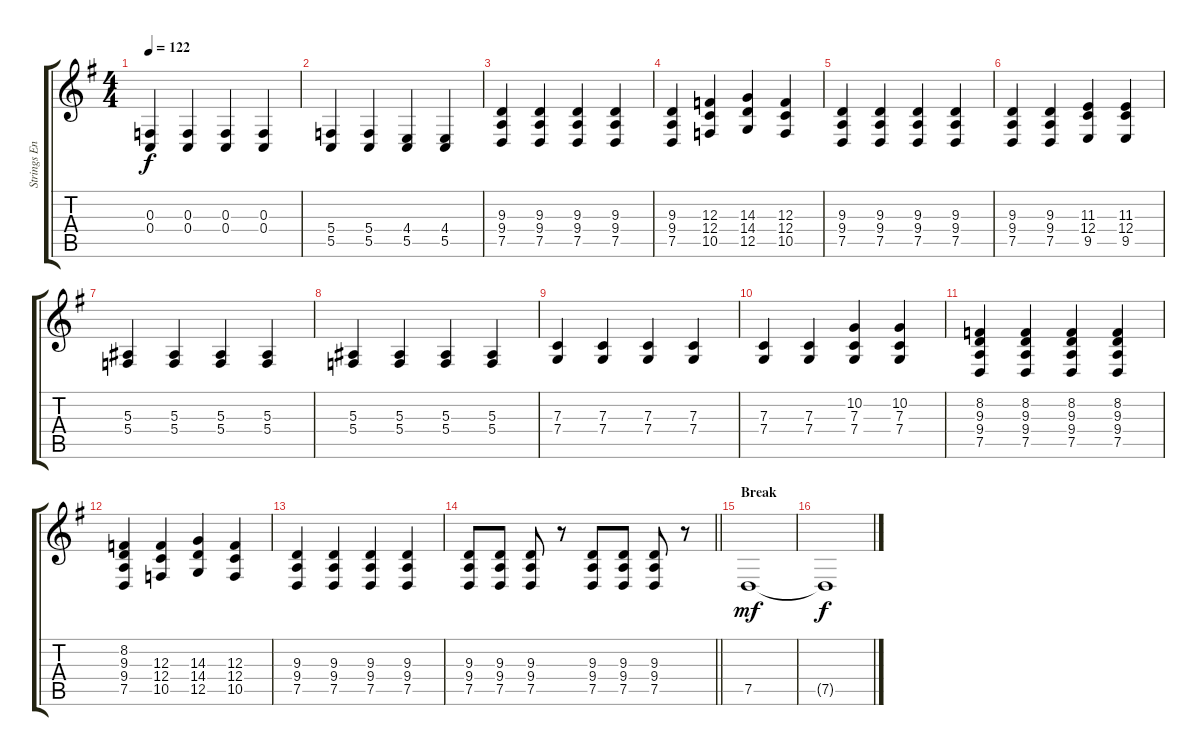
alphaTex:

\track ("Strings Ensemble " "Strings En") {instrument stringensemble1}
\staff {score tabs}
\tuning (D4 A3 F3 C3 G2 D2) {hide}
\ts (4 4)
\tempo 122
\clef g2
\ks g
(0.3 0.4).4{dy f} (0.3 0.4).4 (0.3 0.4).4 (0.3 0.4).4 |
(5.4 5.5).4 (5.4 5.5).4 (4.4 5.5).4 (4.4 5.5).4 |
(9.3 9.4 7.5).4 (9.3 9.4 7.5).4 (9.3 9.4 7.5).4 (9.3 9.4 7.5).4 |
(9.3 9.4 7.5).4 (12.3 12.4 10.5).4 (14.3 14.4 12.5).4 (12.3 12.4 10.5).4 |
(9.3 9.4 7.5).4 (9.3 9.4 7.5).4 (9.3 9.4 7.5).4 (9.3 9.4 7.5).4 |
(9.3 9.4 7.5).4 (9.3 9.4 7.5).4 (11.3 12.4 9.5).4 (11.3 12.4 9.5).4 |
(5.3 5.4).4 (5.3 5.4).4 (5.3 5.4).4 (5.3 5.4).4 |
(5.3 5.4).4 (5.3 5.4).4 (5.3 5.4).4 (5.3 5.4).4 |
(7.3 7.4).4 (7.3 7.4).4 (7.3 7.4).4 (7.3 7.4).4 |
(7.3 7.4).4 (7.3 7.4).4 (10.2 7.3 7.4).4 (10.2 7.3 7.4).4 |
(8.2 9.3 9.4 7.5).4 (8.2 9.3 9.4 7.5).4 (8.2 9.3 9.4 7.5).4 (8.2 9.3 9.4 7.5).4 |
(8.2 9.3 9.4 7.5).4 (12.3 12.4 10.5).4 (14.3 14.4 12.5).4 (12.3 12.4 10.5).4 |
(9.3 9.4 7.5).4 (9.3 9.4 7.5).4 (9.3 9.4 7.5).4 (9.3 9.4 7.5).4 |
\barLineRight lightlight
(9.3 9.4 7.5).8 (9.3 9.4 7.5).8 (9.3 9.4 7.5).8 r.8 (9.3 9.4 7.5).8 (9.3 9.4 7.5).8 (9.3 9.4 7.5).8 r.8 |
\section ("" "Break")
7.5.1{dy mf instrument stringensemble2} |
7.5{t}.1{dy f}
